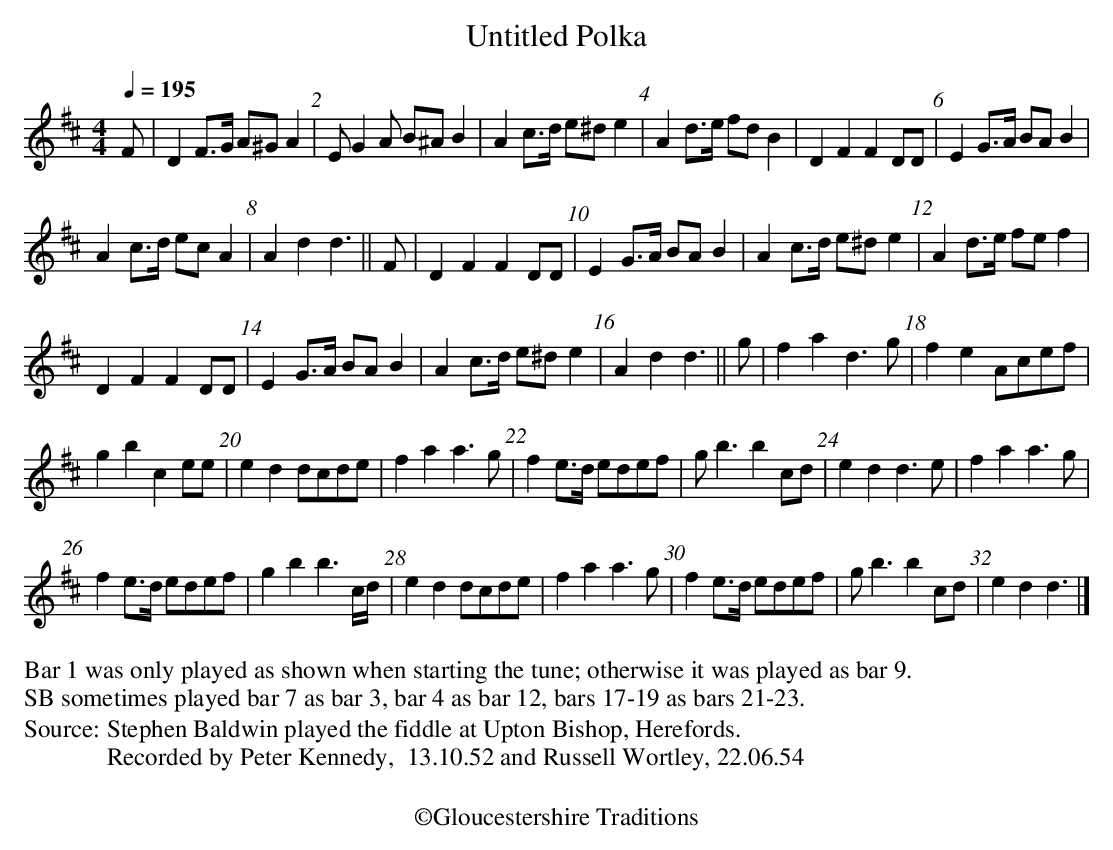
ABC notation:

X:1
T:Untitled Polka
Q:1/4=195
M:4/4
L:1/8
K:D
F | D2 F>G A^G A2 | E G2 A B^A B2 | A2 c>d e^d e2 | A2 d>e fd B2 | D2 F2 F2 DD | E2 G>A BA B2 |
A2 c>d ec A2 | A2 d2 d3 || F | D2 F2 F2 DD | E2 G>A BA B2 | A2 c>d e^d e2 | A2 d>e fe f2 |
D2 F2 F2 DD | E2 G>A BA B2 | A2 c>d e^d e2 | A2 d2 d3 || g | f2 a2 d3 g | f2 e2 Acef |
g2 b2 c2 ee | e2 d2 dcde | f2 a2 a3 g | f2 e>d edef | g b3 b2 cd | e2 d2 d3   e | f2 a2 a3 g |
f2 e>d edef | g2 b2 b3 c/d/ | e2 d2 dcde | f2 a2 a3 g | f2 e>d edef | g b3 b2 cd | e2 d2 d3|]
